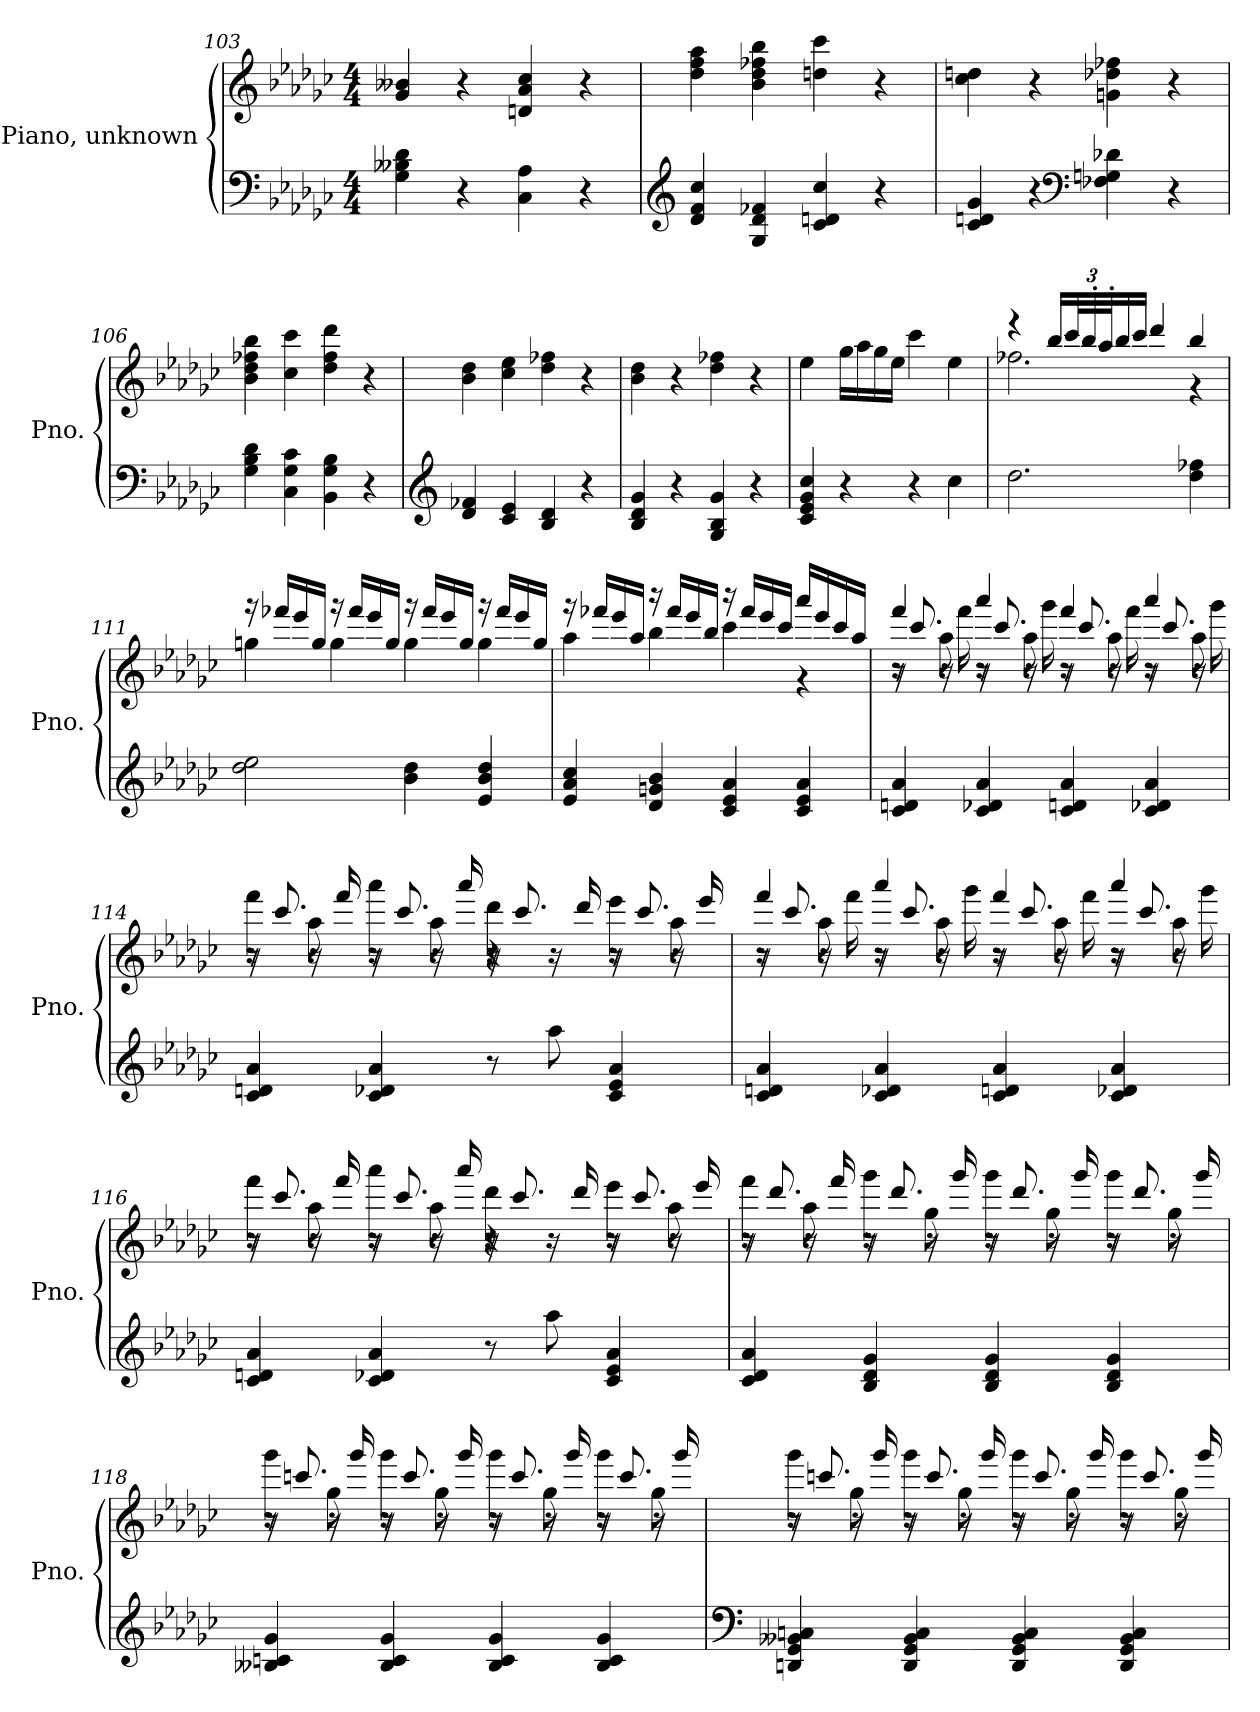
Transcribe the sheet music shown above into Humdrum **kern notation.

**kern	**kern
*part1	*part1
*staff2	*staff1
*I"Piano, unknown	*
*I'Pno.	*
*clefF4	*clefG2
*k[b-e-a-d-g-c-]	*k[b-e-a-d-g-c-]
*M4/4	*M4/4
=103	=103
4G-\ 4B--X\ 4d-\	4g-/ 4b--X/
4r	4r
4C-\ 4A-\	4dn/ 4a-/ 4cc-/
4r	4r
=104	=104
*clefG2	*
4d-/ 4f/ 4cc-/	4dd-\ 4ff\ 4aa-\
4G-/ 4d-/ 4f-X/	4b-\ 4dd-\ 4ff-X\ 4bb-\
4c-/ 4dn/ 4cc-/	4ddn\ 4ccc-\
4r	4r
=105	=105
4c-/ 4dn/ 4g-/	4cc-\ 4ddn\
4r	4r
*clefF4	*
4F-X\ 4Gn\ 4d-X\	4gn\ 4dd-X\ 4ff-X\
4r	4r
!!LO:LB:g=z
=106	=106
4G-\ 4B-\ 4d-\	4b-\ 4dd-\ 4ff-X\ 4bb-\
4C-\ 4G-\ 4c-\	4cc-\ 4ccc-\
4BB-\ 4G-\ 4B-\	4dd-\ 4ff-\ 4ddd-\
4r	4r
=107	=107
*clefG2	*
4d-/ 4f-X/	4b-\ 4dd-\
4c-/ 4e-/	4cc-\ 4ee-\
4B-/ 4d-/	4dd-\ 4ff-X\
4r	4r
=108	=108
4B-/ 4d-/ 4g-/	4b-\ 4dd-\
4r	4r
4G-/ 4B-/ 4g-/	4dd-\ 4ff-X\
4r	4r
=109	=109
4c-/ 4e-/ 4g-/ 4cc-/	4ee-\
4r	16gg-\LL
.	16aa-\
.	16gg-\
.	16ee-\JJ
4r	4ccc-\
4cc-\	4ee-\
=110	=110
*	*^
2.dd-\	4r	2.ff-X\
.	16bb-/LL	.
*	*Xbrackettup	*
.	48ccc-/L	.
.	48bb-'/	.
.	48aa-'/J	.
.	16bb-/	.
.	16ccc-/JJ	.
.	4ddd-/	.
4dd-\ 4ff-X\	4bb-/	4r
!!LO:LB:g=z	!!
=111	=111	=111
2dd-\ 2ee-\	16r	4ggn\
.	16fff-X/LL	.
.	16eee-/	.
.	16gg/JJ	.
.	16r	4gg\
.	16fff-/LL	.
.	16eee-/	.
.	16gg/JJ	.
4b-\ 4dd-\	16r	4gg\
.	16fff-/LL	.
.	16eee-/	.
.	16gg/JJ	.
4e-/ 4b-/ 4dd-/	16r	4gg\
.	16fff-/LL	.
.	16eee-/	.
.	16gg/JJ	.
=112	=112	=112
4e-/ 4a-/ 4cc-/	16r	4aa-\
.	16fff-X/LL	.
.	16eee-/	.
.	16aa-/JJ	.
4d-/ 4gn/ 4b-/	16r	4bb-\
.	16fff-/LL	.
.	16eee-/	.
.	16bb-/JJ	.
4c-/ 4e-/ 4a-/	16r	4ccc-\
.	16fff-/LL	.
.	16eee-/	.
.	16ccc-/JJ	.
4c-/ 4e-/ 4a-/	16aaa-/LL	4r
.	16eee-/	.
.	16ccc-/	.
.	16aa-/JJ	.
!!LO:LB:g=z
=113	=113	=113
*	*^	*^
4c-/ 4dn/ 4a-/	4fff/	8r	16r	8r
.	.	.	8.ccc-/	.
.	.	16r	.	8aa-\
.	.	16fff\	.	.
4c-/ 4d-X/ 4a-/	4aaa-/	8r	16r	8r
.	.	.	8.ccc-/	.
.	.	16r	.	8aa-\
.	.	16ggg-\	.	.
4c-/ 4dn/ 4a-/	4fff/	8r	16r	8r
.	.	.	8.ccc-/	.
.	.	16r	.	8aa-\
.	.	16fff\	.	.
4c-/ 4d-X/ 4a-/	4aaa-/	8r	16r	8r
.	.	.	8.ccc-/	.
.	.	16r	.	8aa-\
.	.	16ggg-\	.	.
!!LO:PB:g=z	!!	!!	!!
=114	=114	=114	=114	=114
4c-/ 4dn/ 4a-/	8r	4fff\	16r	8r
.	.	.	8.ccc-/	.
.	16r	.	.	8aa-\
.	16fff/	.	.	.
4c-/ 4d-X/ 4a-/	8r	4aaa-\	16r	8r
.	.	.	8.ccc-/	.
.	16r	.	.	8aa-\
.	16aaa-/	.	.	.
8r	8r	4ddd-\	16r	4r
.	.	.	8.ccc-/	.
8aa-\	16r	.	.	.
.	16ddd-/	.	.	.
4c-/ 4e-/ 4a-/	8r	4eee-\	16r	8r
.	.	.	8.ccc-/	.
.	16r	.	.	8aa-\
.	16eee-/	.	.	.
!!LO:LB:g=z	!!	!!	!!
=115	=115	=115	=115	=115
4c-/ 4dn/ 4a-/	4fff/	8r	16r	8r
.	.	.	8.ccc-/	.
.	.	16r	.	8aa-\
.	.	16fff\	.	.
4c-/ 4d-X/ 4a-/	4aaa-/	8r	16r	8r
.	.	.	8.ccc-/	.
.	.	16r	.	8aa-\
.	.	16ggg-\	.	.
4c-/ 4dn/ 4a-/	4fff/	8r	16r	8r
.	.	.	8.ccc-/	.
.	.	16r	.	8aa-\
.	.	16fff\	.	.
4c-/ 4d-X/ 4a-/	4aaa-/	8r	16r	8r
.	.	.	8.ccc-/	.
.	.	16r	.	8aa-\
.	.	16ggg-\	.	.
!!LO:LB:g=z	!!	!!	!!
=116	=116	=116	=116	=116
4c-/ 4dn/ 4a-/	8r	4fff\	16r	8r
.	.	.	8.ccc-/	.
.	16r	.	.	8aa-\
.	16fff/	.	.	.
4c-/ 4d-X/ 4a-/	8r	4aaa-\	16r	8r
.	.	.	8.ccc-/	.
.	16r	.	.	8aa-\
.	16aaa-/	.	.	.
8r	8r	4ddd-\	16r	4r
.	.	.	8.ccc-/	.
8aa-\	16r	.	.	.
.	16ddd-/	.	.	.
4c-/ 4e-/ 4a-/	8r	4eee-\	16r	8r
.	.	.	8.ccc-/	.
.	16r	.	.	8aa-\
.	16eee-/	.	.	.
!!LO:LB:g=z	!!	!!	!!
=117	=117	=117	=117	=117
4c-/ 4d-/ 4a-/	8r	4fff\	16r	8r
.	.	.	8.ddd-/	.
.	16r	.	.	8aa-\
.	16fff/	.	.	.
4B-/ 4d-/ 4g-/	8r	4ggg-\	16r	8r
.	.	.	8.ddd-/	.
.	16r	.	.	8gg-\
.	16ggg-/	.	.	.
4B-/ 4d-/ 4g-/	8r	4ggg-\	16r	8r
.	.	.	8.ddd-/	.
.	16r	.	.	8gg-\
.	16ggg-/	.	.	.
4B-/ 4d-/ 4g-/	8r	4ggg-\	16r	8r
.	.	.	8.ddd-/	.
.	16r	.	.	8gg-\
.	16ggg-/	.	.	.
!!LO:LB:g=z	!!	!!	!!
=118	=118	=118	=118	=118
4B--X/ 4cn/ 4g-/	8r	4ggg-\	16r	8r
.	.	.	8.cccn/	.
.	16r	.	.	8gg-\
.	16ggg-/	.	.	.
4B--/ 4c/ 4g-/	8r	4ggg-\	16r	8r
.	.	.	8.ccc/	.
.	16r	.	.	8gg-\
.	16ggg-/	.	.	.
4B--/ 4c/ 4g-/	8r	4ggg-\	16r	8r
.	.	.	8.ccc/	.
.	16r	.	.	8gg-\
.	16ggg-/	.	.	.
4B--/ 4c/ 4g-/	8r	4ggg-\	16r	8r
.	.	.	8.ccc/	.
.	16r	.	.	8gg-\
.	16ggg-/	.	.	.
!!LO:LB:g=z	!!	!!	!!
=119	=119	=119	=119	=119
*clefF4	*	*	*	*
4DDn/ 4GG-/ 4BB--X/ 4Cn/	8r	4ggg-\	16r	8r
.	.	.	8.cccn/	.
.	16r	.	.	8gg-\
.	16ggg-/	.	.	.
4DD/ 4GG-/ 4BB--/ 4C/	8r	4ggg-\	16r	8r
.	.	.	8.ccc/	.
.	16r	.	.	8gg-\
.	16ggg-/	.	.	.
4DD/ 4GG-/ 4BB--/ 4C/	8r	4ggg-\	16r	8r
.	.	.	8.ccc/	.
.	16r	.	.	8gg-\
.	16ggg-/	.	.	.
4DD/ 4GG-/ 4BB--/ 4C/	8r	4ggg-\	16r	8r
.	.	.	8.ccc/	.
.	16r	.	.	8gg-\
.	16ggg-/	.	.	.
*	*v	*v	*v	*v
=	=
*-	*-
